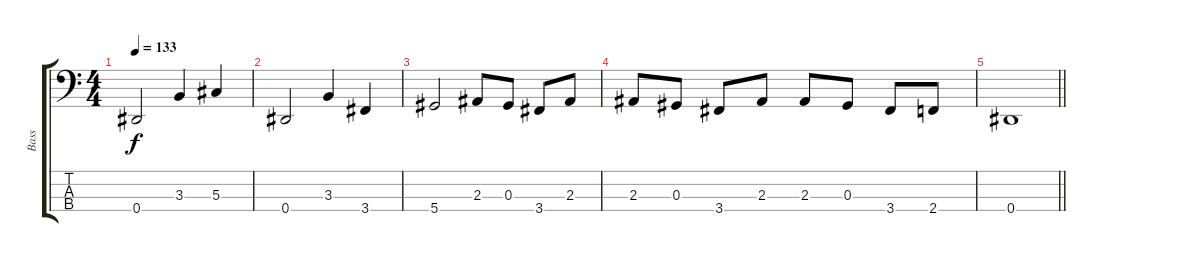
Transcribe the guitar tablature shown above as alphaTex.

\track ("Bass" "Bass") {instrument electricbassfinger}
\staff {score tabs}
\tuning (Gb2 Db2 Ab1 Eb1) {hide}
\ts (4 4)
\tempo 133
\clef f4
\ks c
0.4.2{dy f} 3.3.4 5.3.4 |
0.4.2 3.3.4 3.4.4 |
5.4.2 2.3.8 0.3.8 3.4.8 2.3.8 |
2.3.8 0.3.8 3.4.8 2.3.8 2.3.8 0.3.8 3.4.8 2.4.8 |
\barLineRight lightlight
0.4.1
